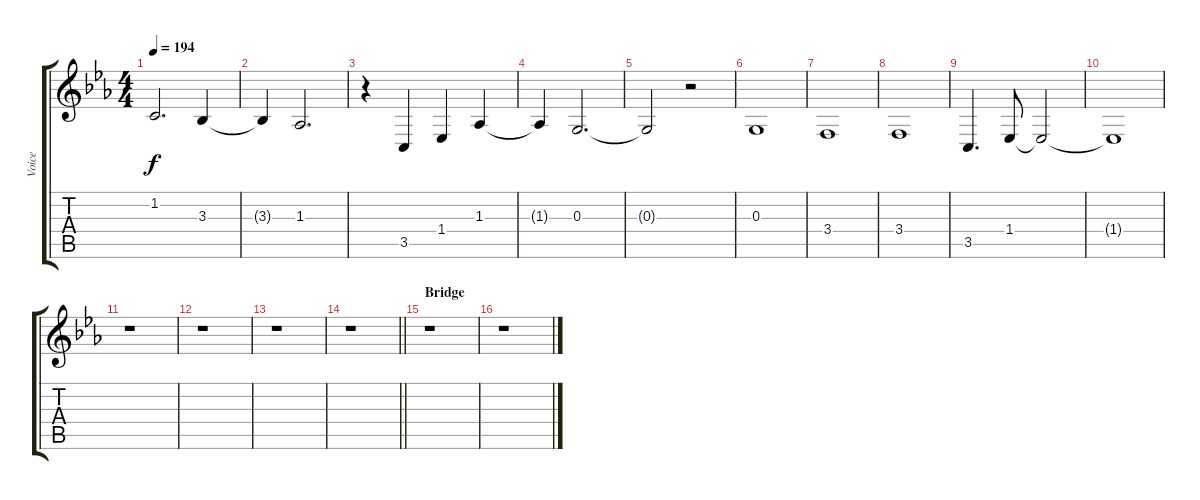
\track ("Voice" "Voice") {instrument cello}
\staff {score tabs}
\tuning (E4 B3 G3 D3 A2 E2) {hide}
\ts (4 4)
\tempo 194
\clef g2
\ks eb
1.2.2{d dy f} 3.3.4 |
3.3{t}.4 1.3.2{d} |
r.4 3.5.4 1.4.4 1.3.4 |
1.3{t}.4 0.3.2{d} |
0.3{t}.2 r.2 |
0.3.1 |
3.4.1 |
3.4.1 |
3.5.4{d} 1.4.8 1.4{t}.2 |
1.4{t}.1 |
r.1 |
r.1 |
r.1 |
\barLineRight lightlight
r.1 |
\section ("" "Bridge")
r.1 |
r.1
